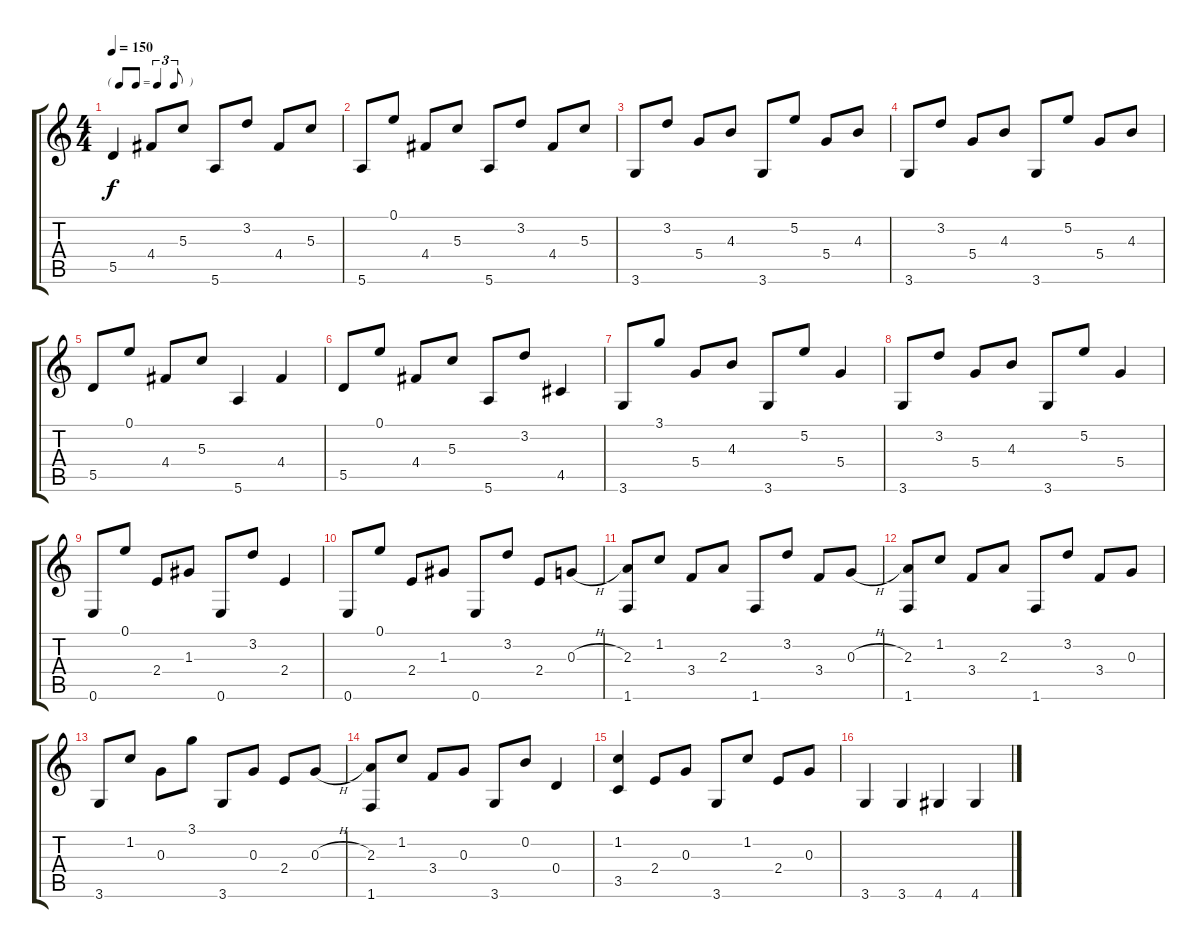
\track "" {instrument acousticguitarnylon}
\staff {score tabs}
\tuning (E4 B3 G3 D3 A2 E2) {hide}
\ts (4 4)
\tf triplet8th
\tempo 150
\clef g2
\ks c
5.5.4{dy f} 4.4.8 5.3.8 5.6.8 3.2.8 4.4.8 5.3.8 |
5.6.8 0.1.8 4.4.8 5.3.8 5.6.8 3.2.8 4.4.8 5.3.8 |
3.6.8 3.2.8 5.4.8 4.3.8 3.6.8 5.2.8 5.4.8 4.3.8 |
3.6.8 3.2.8 5.4.8 4.3.8 3.6.8 5.2.8 5.4.8 4.3.8 |
5.5.8 0.1.8 4.4.8 5.3.8 5.6.4 4.4.4 |
5.5.8 0.1.8 4.4.8 5.3.8 5.6.8 3.2.8 4.5.4 |
3.6.8 3.1.8 5.4.8 4.3.8 3.6.8 5.2.8 5.4.4 |
3.6.8 3.2.8 5.4.8 4.3.8 3.6.8 5.2.8 5.4.4 |
0.6.8 0.1.8 2.4.8 1.3.8 0.6.8 3.2.8 2.4.4 |
0.6.8 0.1.8 2.4.8 1.3.8 0.6.8 3.2.8 2.4.8 0.3{h}.8 |
(2.3 1.6).8 1.2.8 3.4.8 2.3.8 1.6.8 3.2.8 3.4.8 0.3{h}.8 |
(2.3 1.6).8 1.2.8 3.4.8 2.3.8 1.6.8 3.2.8 3.4.8 0.3.8 |
3.6.8 1.2.8 0.3.8 3.1.8 3.6.8 0.3.8 2.4.8 0.3{h}.8 |
(2.3 1.6).8 1.2.8 3.4.8 0.3.8 3.6.8 0.2.8 0.4.4 |
(1.2 3.5).4 2.4.8 0.3.8 3.6.8 1.2.8 2.4.8 0.3.8 |
3.6.4 3.6.4 4.6.4 4.6.4
